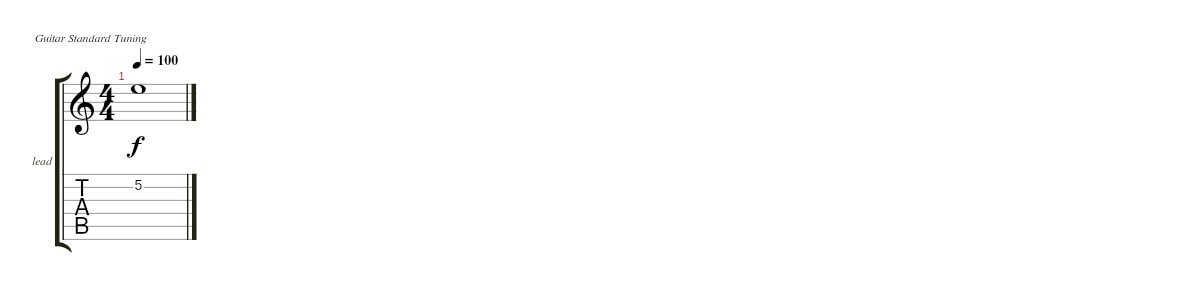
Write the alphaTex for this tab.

\defaultSystemsLayout 4
\bracketExtendMode groupsimilarinstruments
\firstSystemTrackNameOrientation horizontal
\otherSystemsTrackNameOrientation horizontal
\track ("Lead" "lead") {instrument distortionguitar}
\staff {score tabs}
\tuning (E4 B3 G3 D3 A2 E2)
\ts (4 4)
\tempo 100
\clef g2
\scale
0.333333
\ks c
5.2.1{dy f} |
\scale
0.333333 |
\scale
0.333333 |
\scale
0.333333 |
\scale
0.333333 |
\scale
0.333333 |
\scale
0.333333 |
\scale
0.333333 |
\scale
0.333333 |
\scale
0.333333 |
\scale
0.333333 |
\scale
0.333333 |
\scale
0.333333 |
\scale
0.333333 |
\scale
0.333333 |
\scale
0.333333
